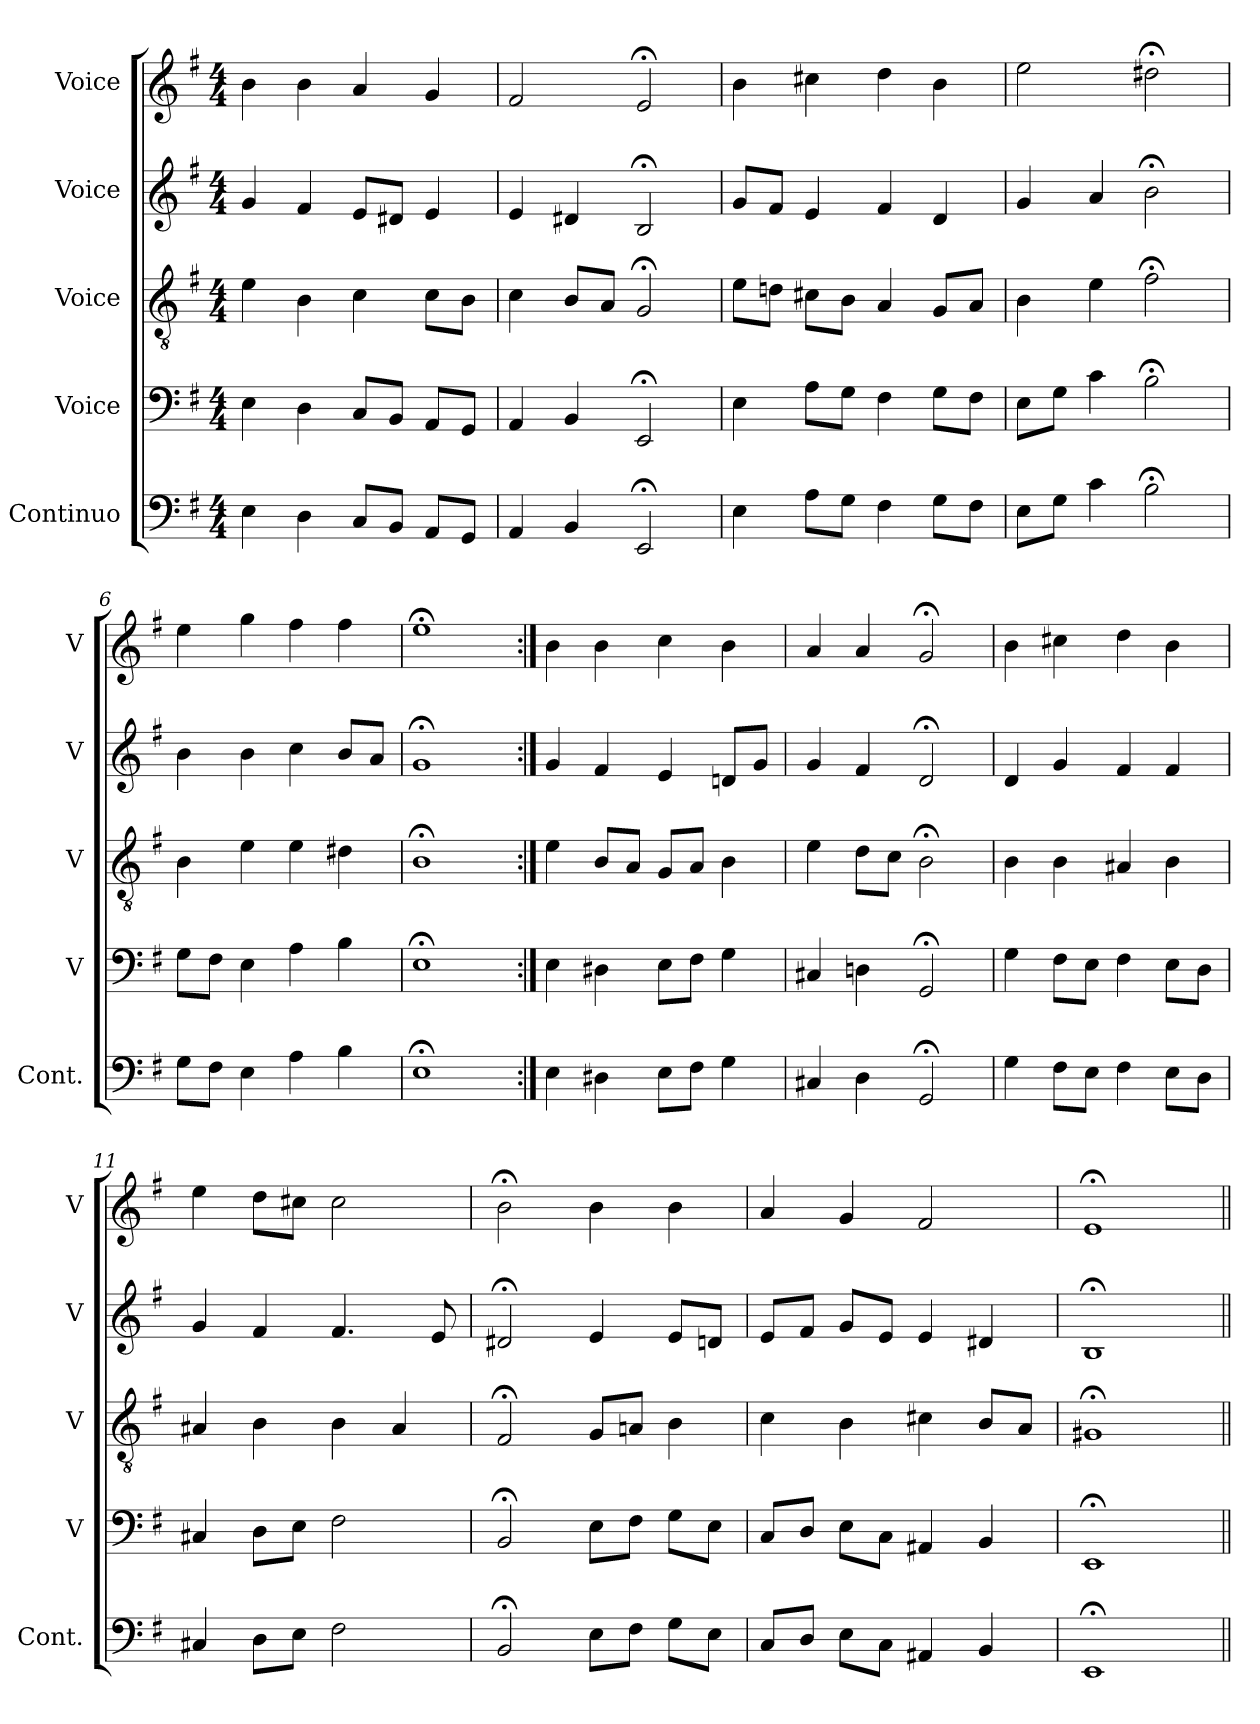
**kern	**kern	**kern	**kern	**kern
*part5	*part4	*part3	*part2	*part1
*staff5	*staff4	*staff3	*staff2	*staff1
*I"Continuo	*I"Voice	*I"Voice	*I"Voice	*I"Voice
*I'Cont.	*I'V	*I'V	*I'V	*I'V
*clefF4	*clefF4	*clefGv2	*clefG2	*clefG2
*k[f#]	*k[f#]	*k[f#]	*k[f#]	*k[f#]
*M4/4	*M4/4	*M4/4	*M4/4	*M4/4
=	=	=	=	=
4E	4E	4e	4g	4b
4D	4D	4B	4f#	4b
8CL	8CL	4c	8eL	4a
8BBJ	8BBJ	.	8d#XJ	.
8AAL	8AAL	8cL	4e	4g
8GGJ	8GGJ	8BJ	.	.
=3	=3	=3	=3	=3
4AA	4AA	4c	4e	2f#
4BB	4BB	8BL	4d#X	.
.	.	8AJ	.	.
2EE;<	2EE;<	2G;<	2B;<	2e;<
=4	=4	=4	=4	=4
4E	4E	8eL	8gL	4b
.	.	8dnJ	8f#J	.
8AL	8AL	8c#XL	4e	4cc#X
8GJ	8GJ	8BJ	.	.
4F#	4F#	4A	4f#	4dd
8GL	8GL	8GL	4d	4b
8F#J	8F#J	8AJ	.	.
=5	=5	=5	=5	=5
8EL	8EL	4B	4g	2ee
8GJ	8GJ	.	.	.
4c	4c	4e	4a	.
2B;<	2B;<	2f#;<	2b;<	2dd#X;<
=6	=6	=6	=6	=6
8GL	8GL	4B	4b	4ee
8F#J	8F#J	.	.	.
4E	4E	4e	4b	4gg
4A	4A	4e	4cc	4ff#
4B	4B	4d#X	8bL	4ff#
.	.	.	8aJ	.
=7	=7	=7	=7	=7
1E;<	1E;<	1B;<	1g;<	1ee;<
=8:|!	=8:|!	=8:|!	=8:|!	=8:|!
4E	4E	4e	4g	4b
4D#X	4D#X	8BL	4f#	4b
.	.	8AJ	.	.
8EL	8EL	8GL	4e	4cc
8F#J	8F#J	8AJ	.	.
4G	4G	4B	8dnL	4b
.	.	.	8gJ	.
=9	=9	=9	=9	=9
4C#X	4C#X	4e	4g	4a
4D	4Dn	8dL	4f#	4a
.	.	8cJ	.	.
2GG;<	2GG;<	2B;<	2d;<	2g;<
=10	=10	=10	=10	=10
4G	4G	4B	4d	4b
8F#L	8F#L	4B	4g	4cc#X
8EJ	8EJ	.	.	.
4F#	4F#	4A#X	4f#	4dd
8EL	8EL	4B	4f#	4b
8DJ	8DJ	.	.	.
=11	=11	=11	=11	=11
4C#X	4C#X	4A#X	4g	4ee
8DL	8DL	4B	4f#	8ddL
8EJ	8EJ	.	.	8cc#XJ
2F#	2F#	4B	4.f#	2cc#
.	.	4A#	.	.
.	.	.	8e	.
=12	=12	=12	=12	=12
2BB;<	2BB;<	2F#;<	2d#X;<	2b;<
8EL	8EL	8GL	4e	4b
8F#J	8F#J	8AnJ	.	.
8GL	8GL	4B	8eL	4b
8EJ	8EJ	.	8dnJ	.
=13	=13	=13	=13	=13
8CL	8CL	4c	8eL	4a
8DJ	8DJ	.	8f#J	.
8EL	8EL	4B	8gL	4g
8CJ	8CJ	.	8eJ	.
4AA#X	4AA#X	4c#X	4e	2f#
4BB	4BB	8BL	4d#X	.
.	.	8AJ	.	.
=14	=14	=14	=14	=14
1EE;<	1EE;<	1G#X;<	1B;<	1e;<
=||	=||	=||	=||	=||
*-	*-	*-	*-	*-
